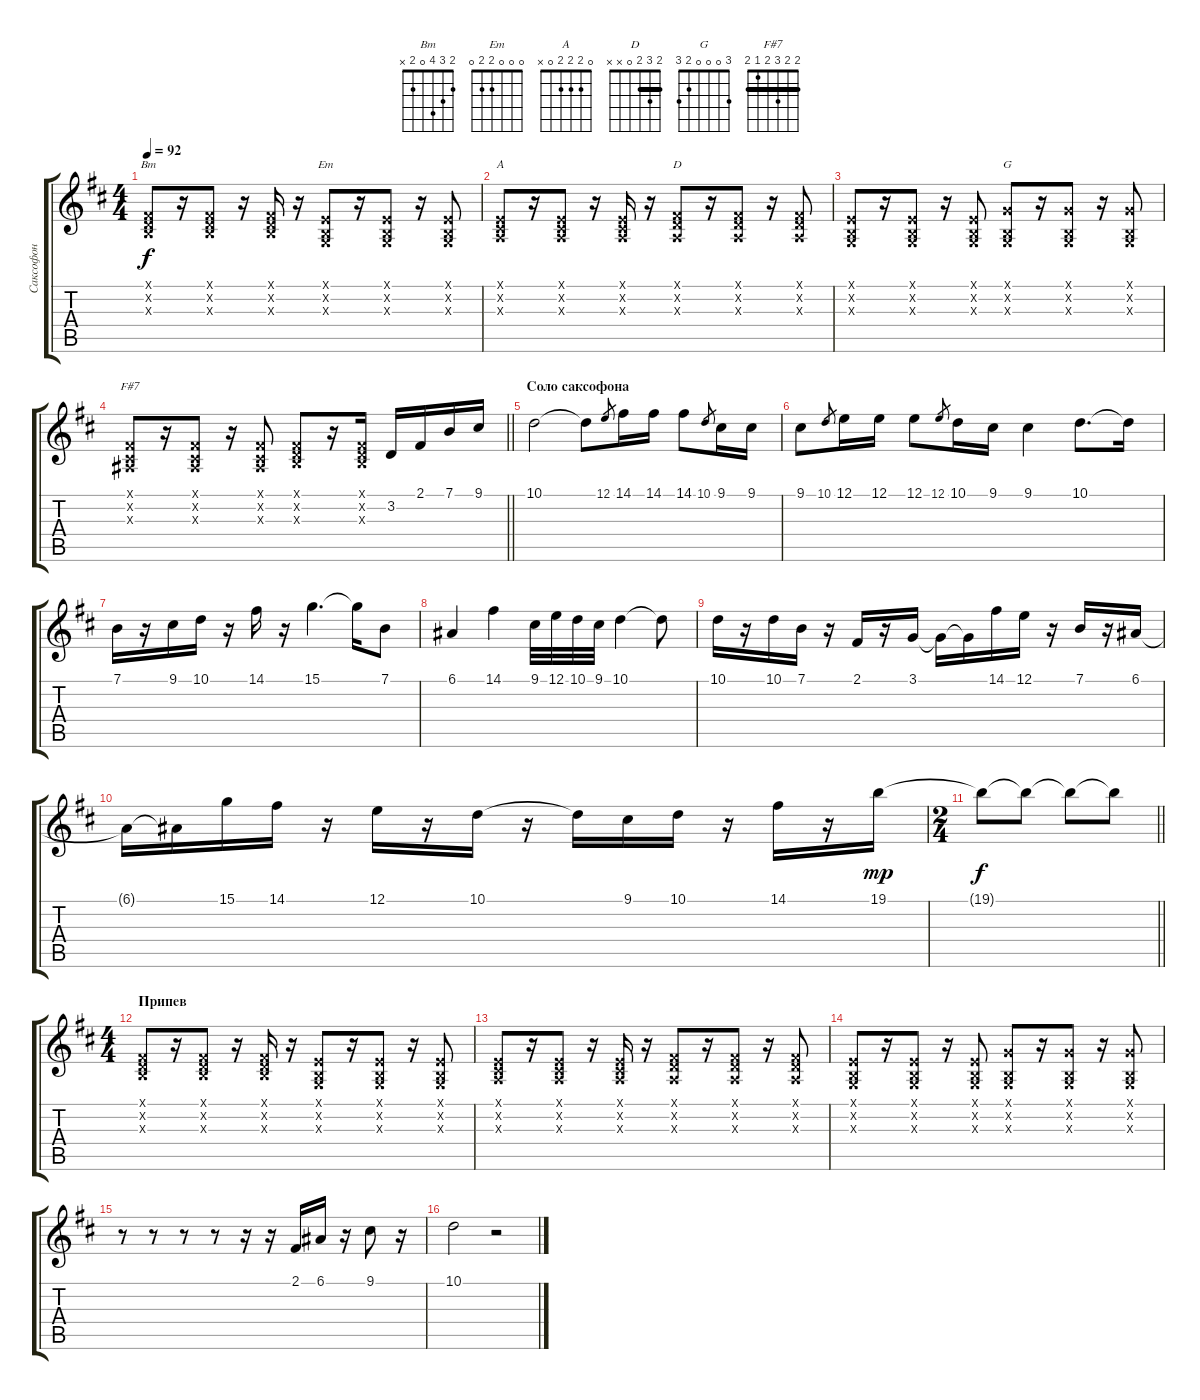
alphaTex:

\track ("Саксофон" "Саксофон") {instrument altosax}
\staff {score tabs}
\tuning (E4 B3 G3 D3 A2 E2) {hide}
\chord ("Bm" 2 3 4 0 2 x)
\chord ("Em" 0 0 0 2 2 0)
\chord ("A" 0 2 2 2 0 x)
\chord ("D" 2 3 2 0 x x) {barre 2}
\chord ("G" 3 0 0 0 2 3)
\chord ("F#7" 2 2 3 2 1 2) {barre 2}
\ts (4 4)
\tempo 92
\clef g2
\ks bminor
(2.1{x} 3.2{x} 4.3{x}).8{ch "Bm" dy f} r.16 (2.1{x} 3.2{x} 4.3{x}).8 r.16 (2.1{x} 3.2{x} 4.3{x}).16 r.16 (0.1{x} 0.2{x} 0.3{x}).8{ch "Em"} r.16 (0.1{x} 0.2{x} 0.3{x}).8 r.16 (0.1{x} 0.2{x} 0.3{x}).8 |
(0.1{x} 2.2{x} 2.3{x}).8{ch "A"} r.16 (0.1{x} 2.2{x} 2.3{x}).8 r.16 (0.1{x} 2.2{x} 2.3{x}).16 r.16 (2.1{x} 3.2{x} 2.3{x}).8{ch "D"} r.16 (2.1{x} 3.2{x} 2.3{x}).8 r.16 (2.1{x} 3.2{x} 2.3{x}).8 |
(0.1{x} 0.2{x} 0.3{x}).8 r.16 (0.1{x} 0.2{x} 0.3{x}).8 r.16 (0.1{x} 0.2{x} 0.3{x}).8 (3.1{x} 0.2{x} 0.3{x}).8{ch "G"} r.16 (3.1{x} 0.2{x} 0.3{x}).8 r.16 (3.1{x} 0.2{x} 0.3{x}).8 |
\barLineRight lightlight
(2.1{x} 2.2{x} 3.3{x}).8{ch "F#7"} r.16 (2.1{x} 2.2{x} 3.3{x}).8 r.16 (2.1{x} 2.2{x} 3.3{x}).8 (2.1{x} 3.2{x} 4.3{x}).8 r.16 (2.1{x} 3.2{x} 4.3{x}).16 3.2.16{volume 15 instrument altosax} 2.1.16 7.1.16 9.1.16 |
\section ("" "Соло саксофона")
10.1.2 10.1{t}.8 12.1.8{gr} 14.1.16 14.1.16 14.1.8 10.1.8{gr} 9.1.16 9.1.16 |
9.1.8 10.1.8{gr} 12.1.16 12.1.16 12.1.8 12.1.8{gr} 10.1.16 9.1.16 9.1.4 10.1.8{d} 10.1{t}.16 |
7.1.16 r.16 9.1.16 10.1.16 r.16 14.1.16 r.16 15.1.4{d} 15.1{t}.16 7.1.8 |
6.1.4 14.1.4 9.1.32 12.1.32 10.1.32 9.1.32 10.1.4 10.1{t}.8 |
10.1.16 r.16 10.1.16 7.1.16 r.16 2.1.16 r.16 3.1.16 3.1{t}.16 3.1{t}.16 14.1.16 12.1.16 r.16 7.1.16 r.16 6.1.16 |
6.1{t}.16 6.1{t}.16 15.1.16 14.1.16 r.16 12.1.16 r.16 10.1.16 r.16 10.1{t}.16 9.1.16 10.1.16 r.16 14.1.16 r.16 19.1.16{dy mp} |
\ts (2 4)
\barLineRight lightlight
19.1{t}.8{dy f} 19.1{t}.8 19.1{t}.8 19.1{t}.8 |
\ts (4 4)
\section ("" "Припев")
(2.1{x} 3.2{x} 4.3{x}).8{volume 14 instrument acousticgrandpiano} r.16 (2.1{x} 3.2{x} 4.3{x}).8 r.16 (2.1{x} 3.2{x} 4.3{x}).16 r.16 (0.1{x} 0.2{x} 0.3{x}).8 r.16 (0.1{x} 0.2{x} 0.3{x}).8 r.16 (0.1{x} 0.2{x} 0.3{x}).8 |
(0.1{x} 2.2{x} 2.3{x}).8 r.16 (0.1{x} 2.2{x} 2.3{x}).8 r.16 (0.1{x} 2.2{x} 2.3{x}).16 r.16 (2.1{x} 3.2{x} 2.3{x}).8 r.16 (2.1{x} 3.2{x} 2.3{x}).8 r.16 (2.1{x} 3.2{x} 2.3{x}).8 |
(0.1{x} 0.2{x} 0.3{x}).8 r.16 (0.1{x} 0.2{x} 0.3{x}).8 r.16 (0.1{x} 0.2{x} 0.3{x}).8 (3.1{x} 0.2{x} 0.3{x}).8 r.16 (3.1{x} 0.2{x} 0.3{x}).8 r.16 (3.1{x} 0.2{x} 0.3{x}).8 |
r.8{instrument altosax} r.8 r.8 r.8 r.16 r.16 2.1.16 6.1.16 r.16 9.1.8 r.16 |
10.1.2 r.2
